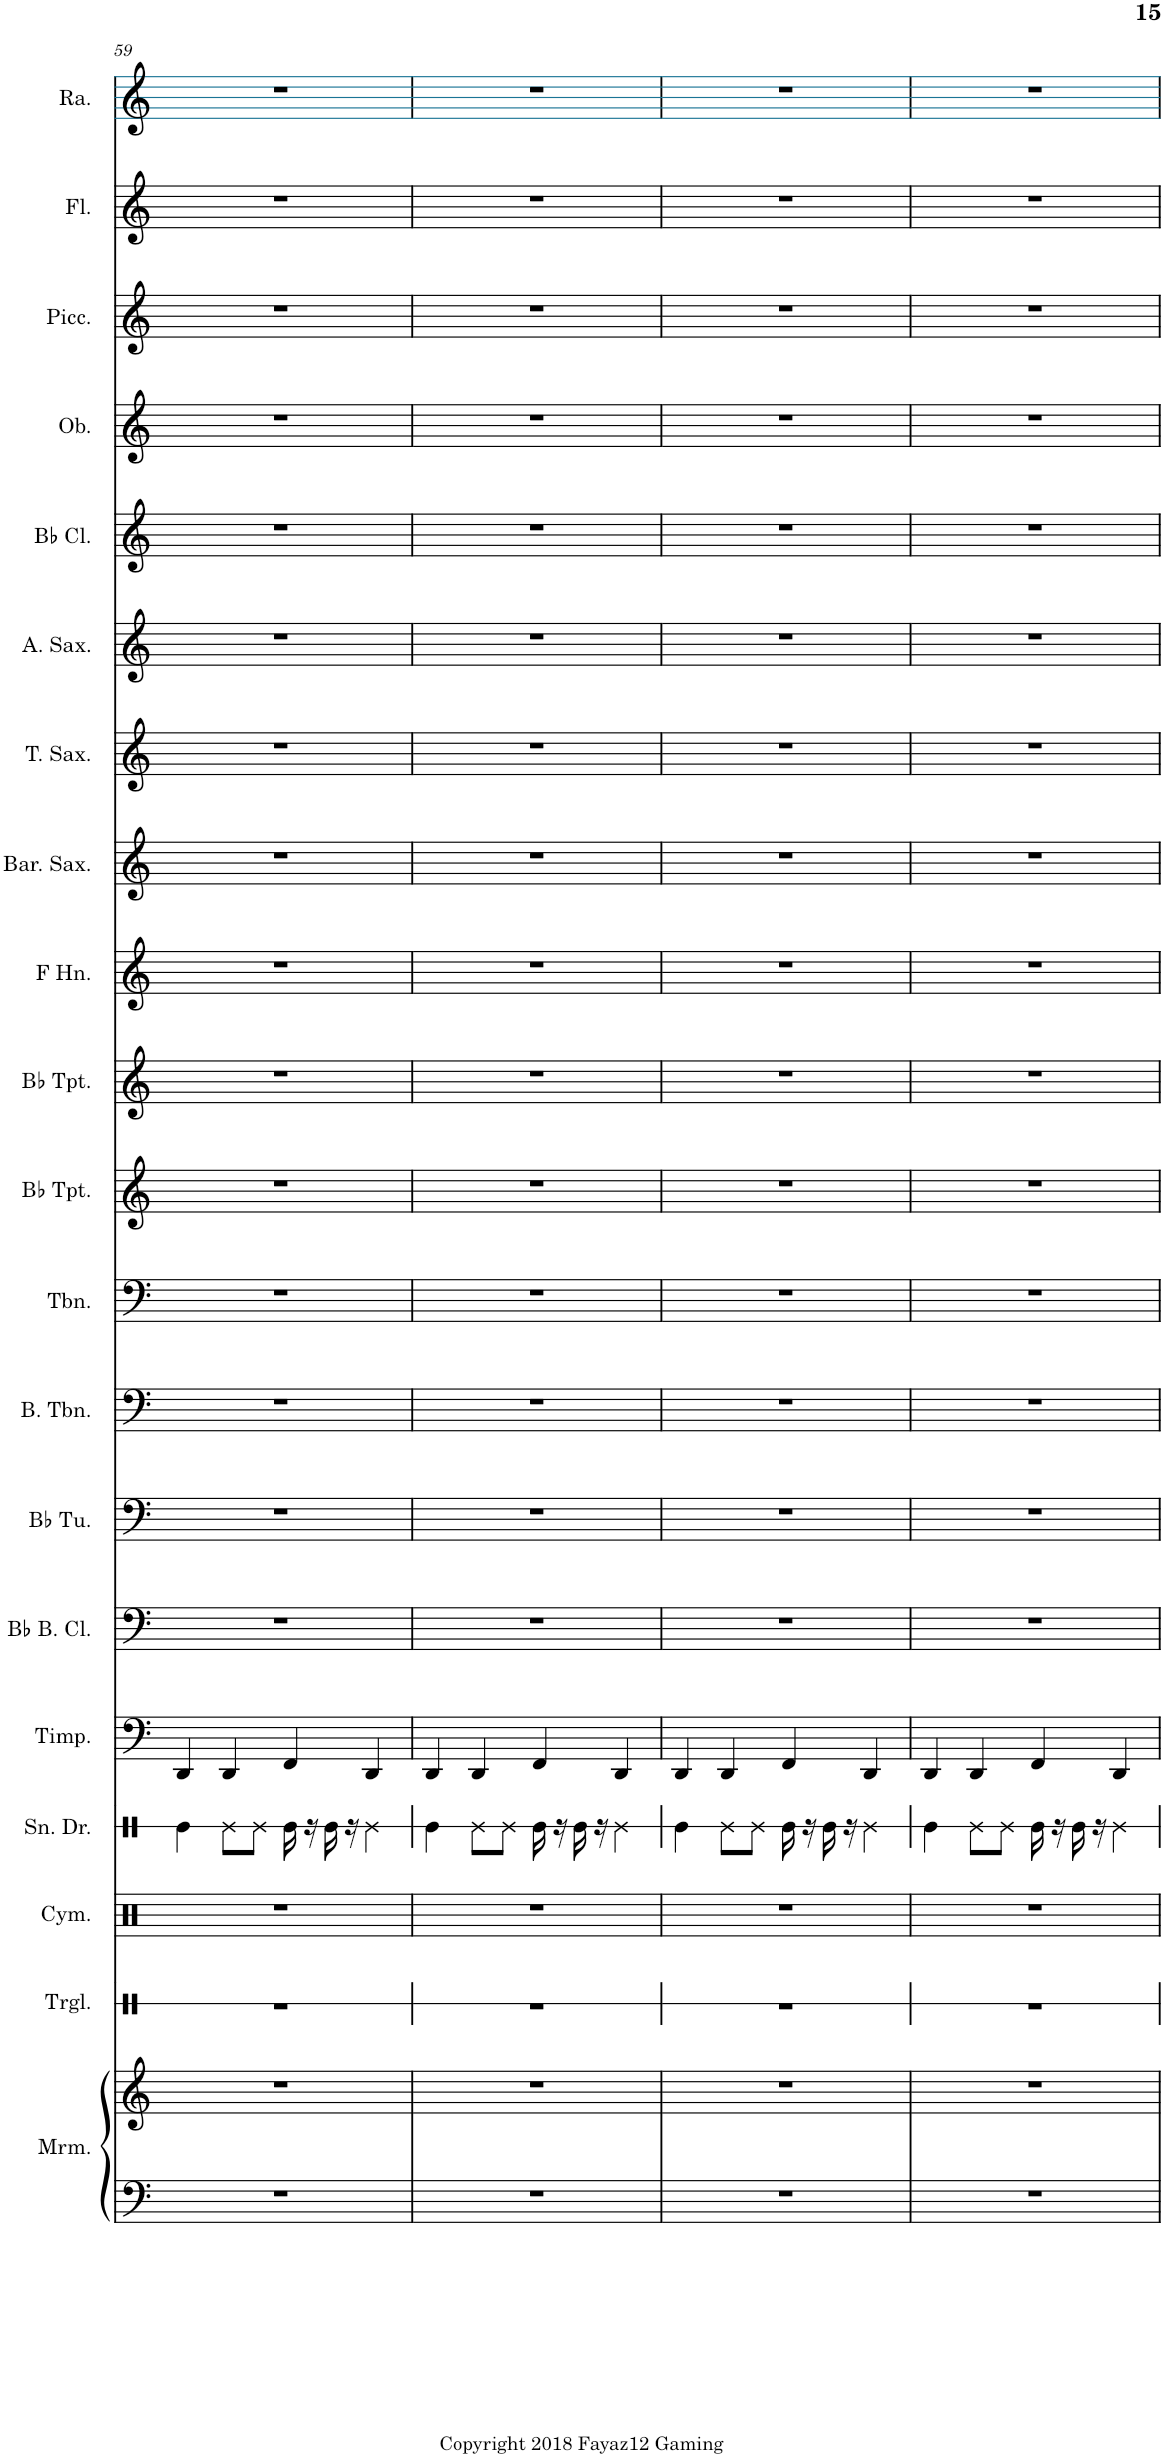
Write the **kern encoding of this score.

**kern	**kern	**kern	**kern	**kern	**kern	**kern	**kern	**kern	**kern	**kern	**kern	**kern	**kern	**kern	**kern	**kern	**kern	**kern	**kern	**kern
*part20	*part20	*part19	*part18	*part17	*part16	*part15	*part14	*part13	*part12	*part11	*part10	*part9	*part8	*part7	*part6	*part5	*part4	*part3	*part2	*part1
*staff21	*staff20	*staff19	*staff18	*staff17	*staff16	*staff15	*staff14	*staff13	*staff12	*staff11	*staff10	*staff9	*staff8	*staff7	*staff6	*staff5	*staff4	*staff3	*staff2	*staff1
*I"Marimba	*	*I"Triangle	*I"Cymbals	*I"Snare Drum	*I"Timpani	*I"Bb Bass Clarinet (Bass Clef)	*I"Bb Tuba	*I"Bass Trombone	*I"Trombone	*I"Bb Trumpet	*I"Bb Trumpet	*I"Horn in F	*I"Baritone Saxophone	*I"Tenor Saxophone	*I"Alto Saxophone	*I"Bb Clarinet	*I"Oboe	*I"Piccolo	*I"Flute	*I"Rosalina
*I'Mrm.	*	*I'Trgl.	*I'Cym.	*I'Sn. Dr.	*I'Timp.	*I'Bb B. Cl.	*I'Bb Tu.	*I'B. Tbn.	*I'Tbn.	*I'Bb Tpt.	*I'Bb Tpt.	*	*I'Bar. Sax.	*I'T. Sax.	*I'A. Sax.	*I'Bb Cl.	*I'Ob.	*I'Picc.	*I'Fl.	*I'Ra.
!!LO:PB:g=z
*clefF4	*clefG2	*clefX	*clefX	*clefX	*clefF4	*clefF4	*clefF4	*clefF4	*clefF4	*clefG2	*clefG2	*clefG2	*clefG2	*clefG2	*clefG2	*clefG2	*clefG2	*clefG2	*clefG2	*clefG2
*	*	*	*	*	*	*Trd1c2	*	*	*	*Trd1c2	*Trd1c2	*Trd4c7	*Trd12c21	*Trd8c14	*Trd5c9	*Trd1c2	*	*Trd-7c-12	*	*
*k[]	*k[]	*k[]	*k[]	*k[]	*k[]	*k[]	*k[]	*k[]	*k[]	*k[]	*k[]	*k[]	*k[]	*k[]	*k[]	*k[]	*k[]	*k[]	*k[]	*k[]
*M4/4	*M4/4	*M4/4	*M4/4	*M4/4	*M4/4	*M4/4	*M4/4	*M4/4	*M4/4	*M4/4	*M4/4	*M4/4	*M4/4	*M4/4	*M4/4	*M4/4	*M4/4	*M4/4	*M4/4	*M4/4
=59	=59	=59	=59	=59	=59	=59	=59	=59	=59	=59	=59	=59	=59	=59	=59	=59	=59	=59	=59	=59
1r	1r	1r	1r	4Re\	4DD/	1r	1r	1r	1r	1r	1r	1r	1r	1r	1r	1r	1r	1r	1r	1r
.	.	.	.	8Re\L	4DD/	.	.	.	.	.	.	.	.	.	.	.	.	.	.	.
.	.	.	.	8Re\J	.	.	.	.	.	.	.	.	.	.	.	.	.	.	.	.
.	.	.	.	16Re\	4FF/	.	.	.	.	.	.	.	.	.	.	.	.	.	.	.
.	.	.	.	16r	.	.	.	.	.	.	.	.	.	.	.	.	.	.	.	.
.	.	.	.	16Re\	.	.	.	.	.	.	.	.	.	.	.	.	.	.	.	.
.	.	.	.	16r	.	.	.	.	.	.	.	.	.	.	.	.	.	.	.	.
.	.	.	.	4Re\	4DD/	.	.	.	.	.	.	.	.	.	.	.	.	.	.	.
=60	=60	=60	=60	=60	=60	=60	=60	=60	=60	=60	=60	=60	=60	=60	=60	=60	=60	=60	=60	=60
1r	1r	1r	1r	4Re\	4DD/	1r	1r	1r	1r	1r	1r	1r	1r	1r	1r	1r	1r	1r	1r	1r
.	.	.	.	8Re\L	4DD/	.	.	.	.	.	.	.	.	.	.	.	.	.	.	.
.	.	.	.	8Re\J	.	.	.	.	.	.	.	.	.	.	.	.	.	.	.	.
.	.	.	.	16Re\	4FF/	.	.	.	.	.	.	.	.	.	.	.	.	.	.	.
.	.	.	.	16r	.	.	.	.	.	.	.	.	.	.	.	.	.	.	.	.
.	.	.	.	16Re\	.	.	.	.	.	.	.	.	.	.	.	.	.	.	.	.
.	.	.	.	16r	.	.	.	.	.	.	.	.	.	.	.	.	.	.	.	.
.	.	.	.	4Re\	4DD/	.	.	.	.	.	.	.	.	.	.	.	.	.	.	.
=61	=61	=61	=61	=61	=61	=61	=61	=61	=61	=61	=61	=61	=61	=61	=61	=61	=61	=61	=61	=61
1r	1r	1r	1r	4Re\	4DD/	1r	1r	1r	1r	1r	1r	1r	1r	1r	1r	1r	1r	1r	1r	1r
.	.	.	.	8Re\L	4DD/	.	.	.	.	.	.	.	.	.	.	.	.	.	.	.
.	.	.	.	8Re\J	.	.	.	.	.	.	.	.	.	.	.	.	.	.	.	.
.	.	.	.	16Re\	4FF/	.	.	.	.	.	.	.	.	.	.	.	.	.	.	.
.	.	.	.	16r	.	.	.	.	.	.	.	.	.	.	.	.	.	.	.	.
.	.	.	.	16Re\	.	.	.	.	.	.	.	.	.	.	.	.	.	.	.	.
.	.	.	.	16r	.	.	.	.	.	.	.	.	.	.	.	.	.	.	.	.
.	.	.	.	4Re\	4DD/	.	.	.	.	.	.	.	.	.	.	.	.	.	.	.
=62	=62	=62	=62	=62	=62	=62	=62	=62	=62	=62	=62	=62	=62	=62	=62	=62	=62	=62	=62	=62
1r	1r	1r	1r	4Re\	4DD/	1r	1r	1r	1r	1r	1r	1r	1r	1r	1r	1r	1r	1r	1r	1r
.	.	.	.	8Re\L	4DD/	.	.	.	.	.	.	.	.	.	.	.	.	.	.	.
.	.	.	.	8Re\J	.	.	.	.	.	.	.	.	.	.	.	.	.	.	.	.
.	.	.	.	16Re\	4FF/	.	.	.	.	.	.	.	.	.	.	.	.	.	.	.
.	.	.	.	16r	.	.	.	.	.	.	.	.	.	.	.	.	.	.	.	.
.	.	.	.	16Re\	.	.	.	.	.	.	.	.	.	.	.	.	.	.	.	.
.	.	.	.	16r	.	.	.	.	.	.	.	.	.	.	.	.	.	.	.	.
.	.	.	.	4Re\	4DD/	.	.	.	.	.	.	.	.	.	.	.	.	.	.	.
=	=	=	=	=	=	=	=	=	=	=	=	=	=	=	=	=	=	=	=	=
*-	*-	*-	*-	*-	*-	*-	*-	*-	*-	*-	*-	*-	*-	*-	*-	*-	*-	*-	*-	*-
